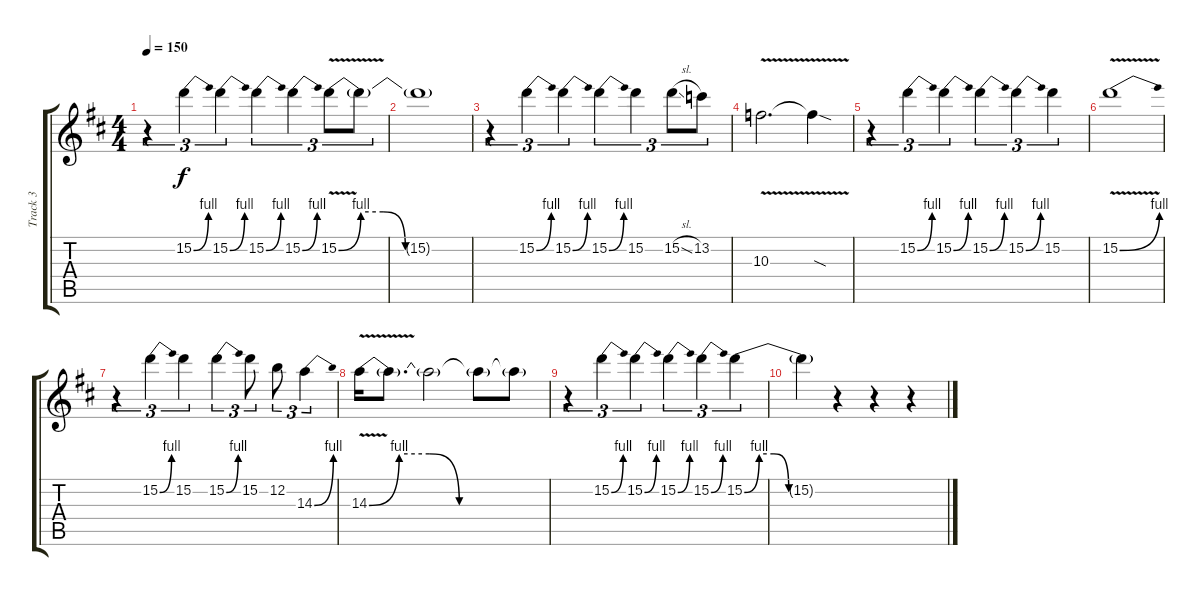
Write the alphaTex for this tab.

\track ("Track 3" "Track 3") {instrument overdrivenguitar}
\staff {score tabs}
\tuning (E4 B3 G3 D3 A2 E2) {hide}
\ts (4 4)
\tempo 150
\clef g2
\ks d
r.4{tu (3 2) dy f} 15.2{be (bend 0 0 60 4)}.4{tu (3 2)} 15.2{be (bend 0 0 60 4)}.4{tu (3 2)} 15.2{be (bend 0 0 60 4)}.4{tu (3 2)} 15.2{be (bend 0 0 60 4)}.4{tu (3 2)} 15.2{be (custom 0 0 10 4 20 4 30 0 60 0) v}.8{tu (3 2)} 15.2{t}.8{tu (3 2)} |
15.2{t}.1 |
r.4{tu (3 2)} 15.2{be (bend 0 0 60 4)}.4{tu (3 2)} 15.2{be (bend 0 0 60 4)}.4{tu (3 2)} 15.2{be (bend 0 0 60 4)}.4{tu (3 2)} 15.2.4{tu (3 2)} 15.2{sl}.8{tu (3 2)} 13.2.8{tu (3 2)} |
10.3{v}.2{d} 10.3{sod t}.4 |
r.4{tu (3 2)} 15.2{be (bend 0 0 60 4)}.4{tu (3 2)} 15.2{be (bend 0 0 60 4)}.4{tu (3 2)} 15.2{be (bend 0 0 60 4)}.4{tu (3 2)} 15.2{be (bend 0 0 60 4)}.4{tu (3 2)} 15.2.4{tu (3 2)} |
15.2{be (bend 0 0 60 4) v}.1 |
r.4{tu (3 2)} 15.2{be (bend 0 0 60 4)}.4{tu (3 2)} 15.2.4{tu (3 2)} 15.2{be (bend 0 0 60 4)}.4{tu (3 2)} 15.2.8{tu (3 2)} 12.2.8{tu (3 2)} 14.3{be (bend 0 0 60 4)}.4{tu (3 2)} |
14.3{be (custom 0 0 10 4 20 4 30 0 60 0) v}.16 14.3{t}.8{d} 14.3{t}.2 14.3{t}.8 14.3{t}.8 |
r.4{tu (3 2)} 15.2{be (bend 0 0 60 4)}.4{tu (3 2)} 15.2{be (bend 0 0 60 4)}.4{tu (3 2)} 15.2{be (bend 0 0 60 4)}.4{tu (3 2)} 15.2{be (bend 0 0 60 4)}.4{tu (3 2)} 15.2{be (custom 0 0 10 4 20 4 30 0 60 0)}.4{tu (3 2)} |
15.2{t}.4 r.4 r.4 r.4
